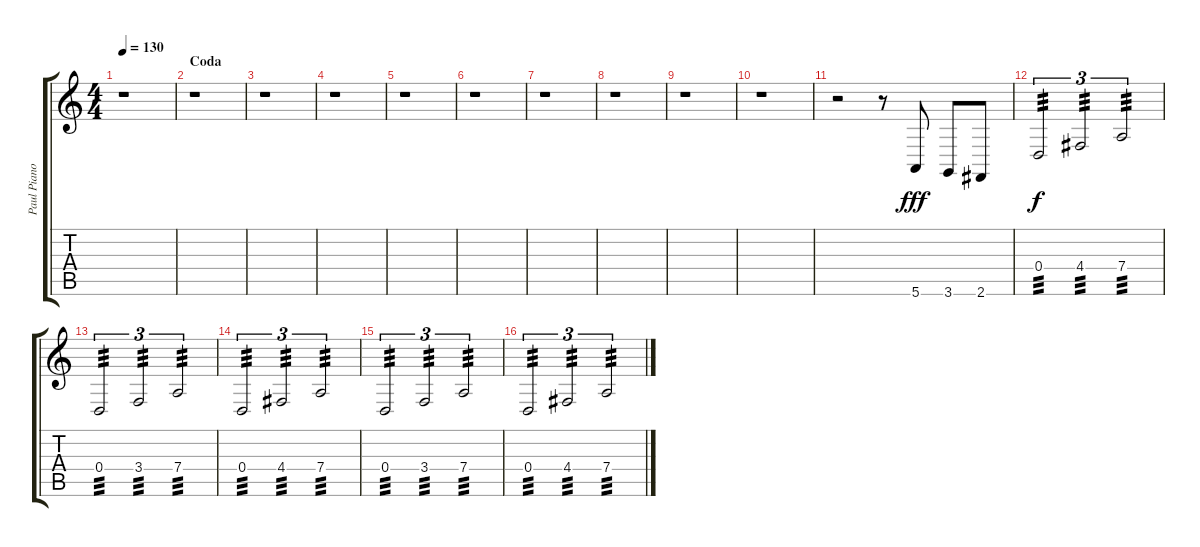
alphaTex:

\track ("Paul Piano" "Paul Piano") {instrument acousticgrandpiano}
\staff {score tabs}
\tuning (E4 B3 G3 D3 A2 E2) {hide}
\ts (4 4)
\tempo 130
\clef g2
\ks c
r.1{dy f} |
\section ("" "Coda")
r.1 |
r.1 |
r.1 |
r.1 |
r.1 |
r.1 |
r.1 |
r.1 |
r.1 |
r.2 r.8 5.6.8{dy fff} 3.6.8 2.6.8 |
0.4.2{tu (3 2) tp 3 dy f} 4.4.2{tu (3 2) tp 3} 7.4.2{tu (3 2) tp 3} |
0.4.2{tu (3 2) tp 3} 3.4.2{tu (3 2) tp 3} 7.4.2{tu (3 2) tp 3} |
0.4.2{tu (3 2) tp 3} 4.4.2{tu (3 2) tp 3} 7.4.2{tu (3 2) tp 3} |
0.4.2{tu (3 2) tp 3} 3.4.2{tu (3 2) tp 3} 7.4.2{tu (3 2) tp 3} |
0.4.2{tu (3 2) tp 3} 4.4.2{tu (3 2) tp 3} 7.4.2{tu (3 2) tp 3}
